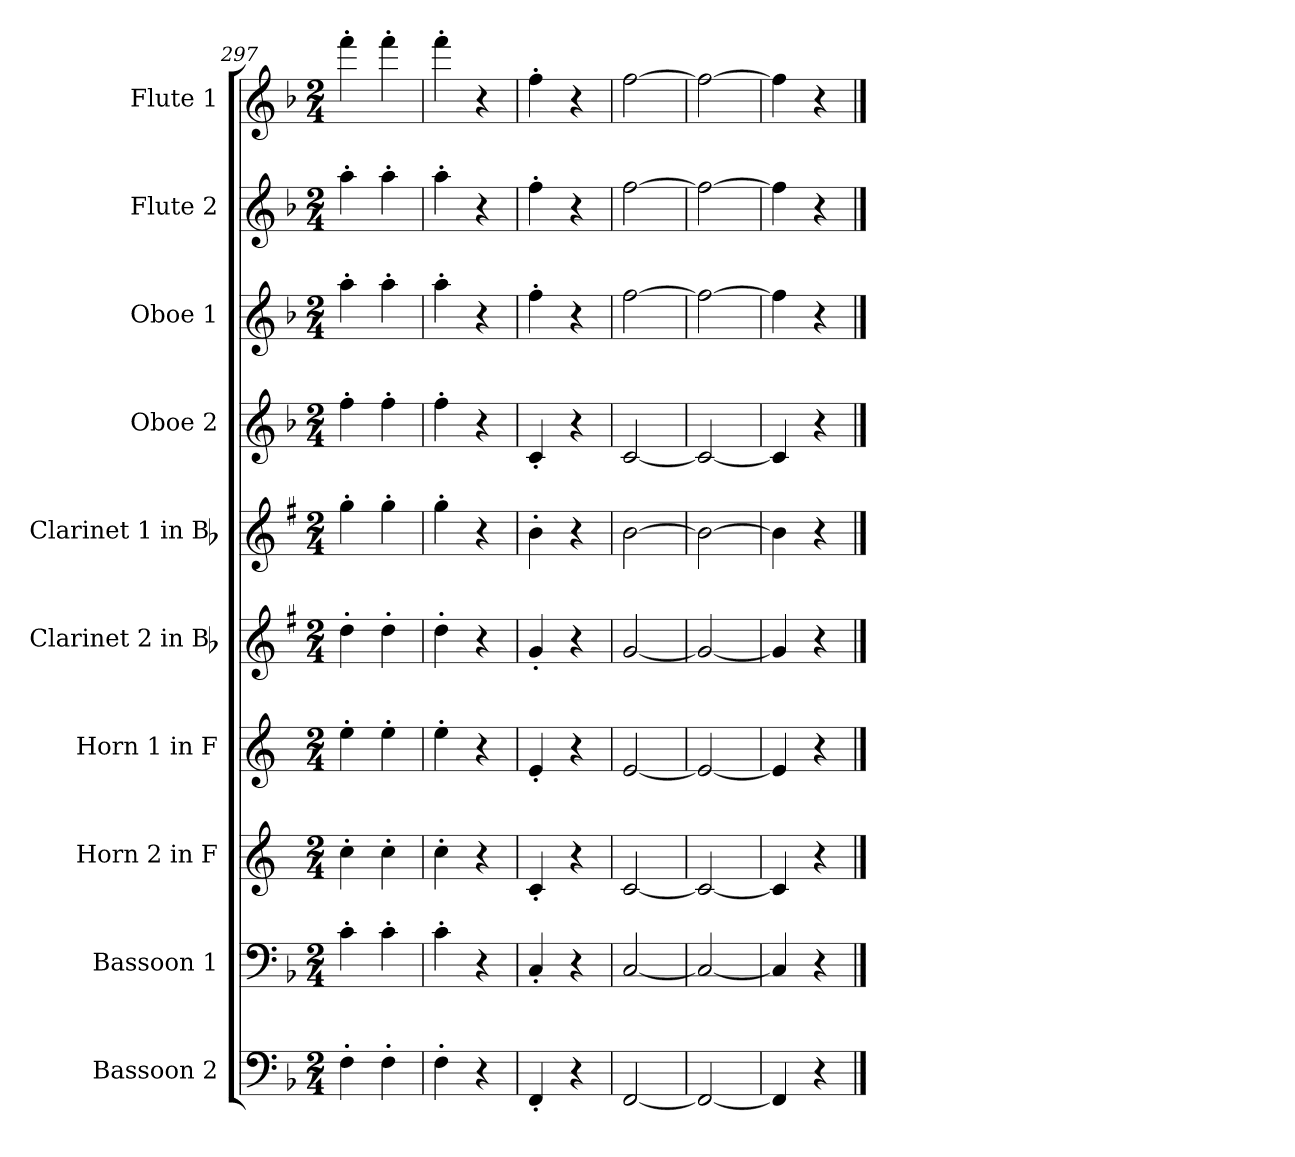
**kern	**kern	**kern	**kern	**kern	**kern	**kern	**kern	**kern	**kern
*part10	*part9	*part8	*part7	*part6	*part5	*part4	*part3	*part2	*part1
*staff10	*staff9	*staff8	*staff7	*staff6	*staff5	*staff4	*staff3	*staff2	*staff1
*I"Bassoon 2	*I"Bassoon 1	*I"Horn 2 in F	*I"Horn 1 in F	*I"Clarinet 2 in Bb	*I"Clarinet 1 in Bb	*I"Oboe 2	*I"Oboe 1	*I"Flute 2	*I"Flute 1
*I'Bsn	*I'Bsn	*I'Hn	*I'Hn	*I'Cl	*I'Cl	*I'Ob	*I'Ob	*I'Fl	*I'Fl
*clefF4	*clefF4	*clefG2	*clefG2	*clefG2	*clefG2	*clefG2	*clefG2	*clefG2	*clefG2
*	*	*ITrd4c7	*ITrd4c7	*ITrd1c2	*ITrd1c2	*	*	*	*
*k[b-]	*k[b-]	*k[b-]	*k[b-]	*k[b-]	*k[b-]	*k[b-]	*k[b-]	*k[b-]	*k[b-]
*M2/4	*M2/4	*M2/4	*M2/4	*M2/4	*M2/4	*M2/4	*M2/4	*M2/4	*M2/4
=297	=297	=297	=297	=297	=297	=297	=297	=297	=297
4F'\	4c'\	4f'\	4a'\	4cc'\	4ff'\	4ff'\	4aa'\	4aa'\	4fff'\
4F'\	4c'\	4f'\	4a'\	4cc'\	4ff'\	4ff'\	4aa'\	4aa'\	4fff'\
=298	=298	=298	=298	=298	=298	=298	=298	=298	=298
4F'\	4c'\	4f'\	4a'\	4cc'\	4ff'\	4ff'\	4aa'\	4aa'\	4fff'\
4r	4r	4r	4r	4r	4r	4r	4r	4r	4r
=299	=299	=299	=299	=299	=299	=299	=299	=299	=299
4FF'/	4C'/	4F'/	4A'/	4f'/	4a'\	4c'/	4ff'\	4ff'\	4ff'\
4r	4r	4r	4r	4r	4r	4r	4r	4r	4r
=300	=300	=300	=300	=300	=300	=300	=300	=300	=300
[2FF/	[2C/	[2F/	[2A/	[2f/	[2a\	[2c/	[2ff\	[2ff\	[2ff\
=301	=301	=301	=301	=301	=301	=301	=301	=301	=301
2FF/_	2C/_	2F/_	2A/_	2f/_	2a\_	2c/_	2ff\_	2ff\_	2ff\_
=302	=302	=302	=302	=302	=302	=302	=302	=302	=302
4FF/]	4C/]	4F/]	4A/]	4f/]	4a\]	4c/]	4ff\]	4ff\]	4ff\]
4r	4r	4r	4r	4r	4r	4r	4r	4r	4r
==	==	==	==	==	==	==	==	==	==
*-	*-	*-	*-	*-	*-	*-	*-	*-	*-
